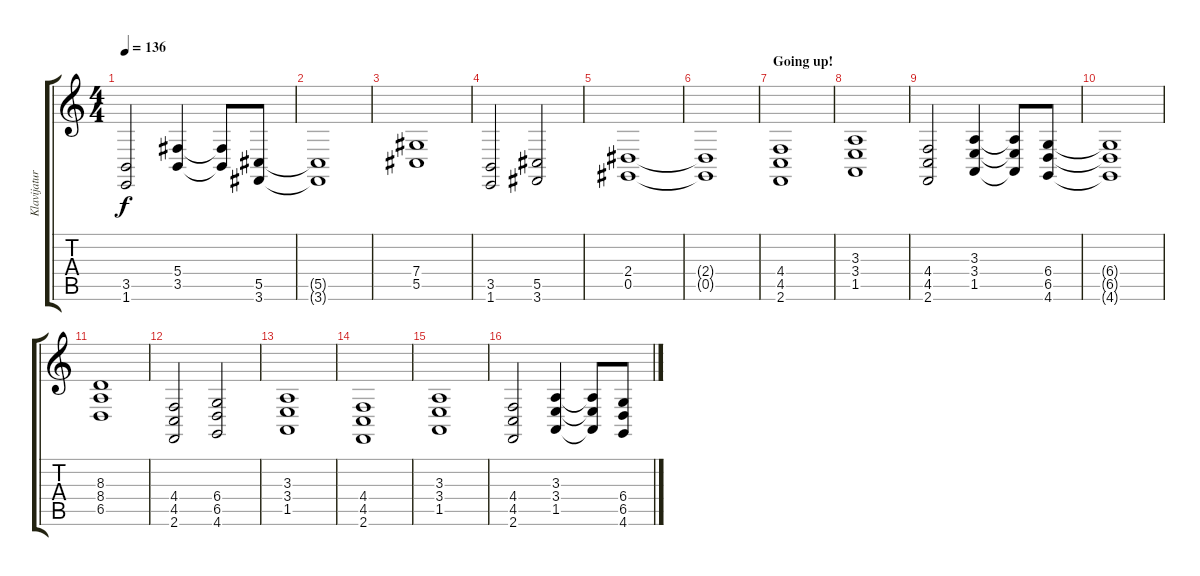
\track ("Klavijature" "Klavijatur") {instrument stringensemble1}
\staff {score tabs}
\tuning (Eb4 Bb3 Gb3 Db3 Ab2 Eb2) {hide}
\ts (4 4)
\tempo 136
\clef g2
\ks c
(3.5 1.6).2{dy f} (5.4 3.5).4 (5.4{t} 3.5{t}).8 (5.5 3.6).8 |
(5.5{t} 3.6{t}).1 |
(7.4 5.5).1 |
(3.5 1.6).2 (5.5 3.6).2 |
(2.4 0.5).1 |
(2.4{t} 0.5{t}).1 |
\section ("" "Going up!")
(4.4 4.5 2.6).1{volume 8} |
(3.3 3.4 1.5).1 |
(4.4 4.5 2.6).2 (3.3 3.4 1.5).4 (3.3{t} 3.4{t} 1.5{t}).8 (6.4 6.5 4.6).8 |
(6.4{t} 6.5{t} 4.6{t}).1 |
(8.3 8.4 6.5).1 |
(4.4 4.5 2.6).2 (6.4 6.5 4.6).2 |
(3.3 3.4 1.5).1 |
(4.4 4.5 2.6).1 |
(3.3 3.4 1.5).1 |
(4.4 4.5 2.6).2 (3.3 3.4 1.5).4 (3.3{t} 3.4{t} 1.5{t}).8 (6.4 6.5 4.6).8
